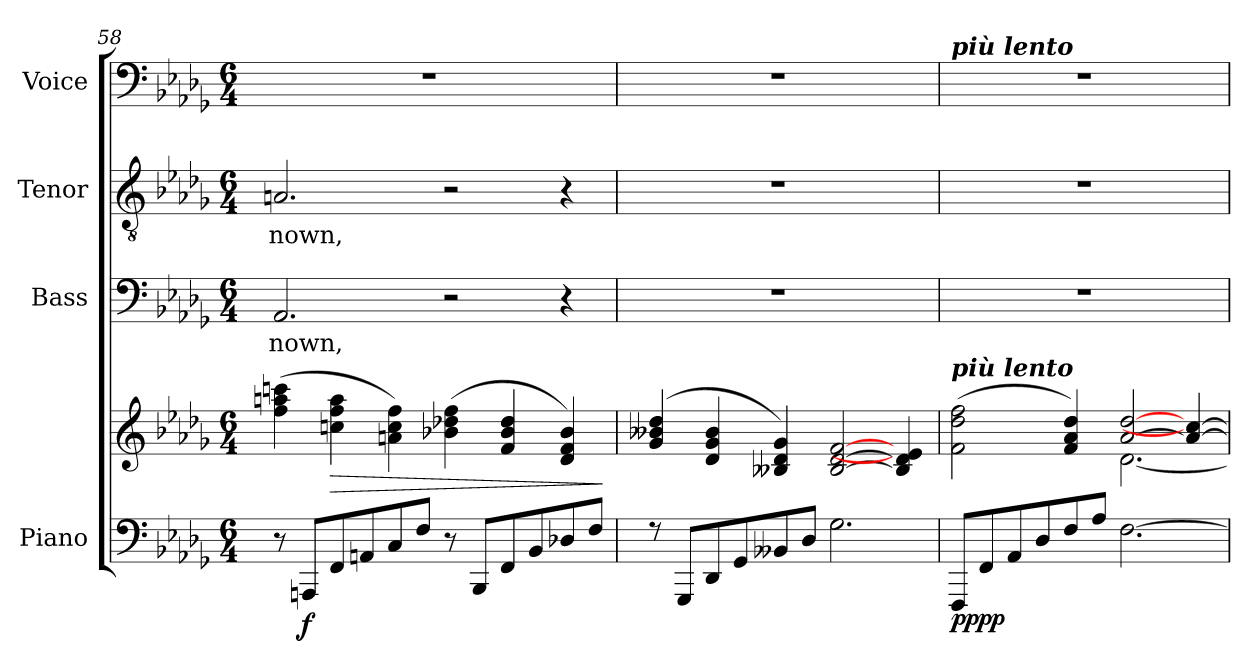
**kern	**kern	**dynam	**kern	**text	**kern	**text	**kern
*part4	*part4	*part4	*part3	*part3	*part2	*part2	*part1
*staff5	*staff4	*staff4/5	*staff3	*staff3	*staff2	*staff2	*staff1
*I"Piano	*	*	*I"Bass	*	*I"Tenor	*	*I"Voice
*	*	*	*I'B	*	*I'T	*	*
*clefF4	*clefG2	*	*clefF4	*	*clefGv2	*	*clefF4
*k[b-e-a-d-g-]	*k[b-e-a-d-g-]	*	*k[b-e-a-d-g-]	*	*k[b-e-a-d-g-]	*	*k[b-e-a-d-g-]
*D-:	*D-:	*	*D-:	*	*D-:	*	*D-:
*M6/4	*M6/4	*	*M6/4	*	*M6/4	*	*M6/4
=58	=58	=58	=58	=58	=58	=58	=58
*^	*^	*	*	*	*	*	*
!	!LO:N:vis=1	!	!LO:N:vis=1	!LO:DY:b	!	!LO:LY:b	!	!LO:LY:b	!LO:N:vis=1
8r	1.ryy	(>4ff 4aan 4cccn	1.ryy	f	2.AA-	-nown,	2.An	-nown,	1.r
!	!	!	!	!LO:DY:b=2	!	!	!	!	!
8AAAn/L	.	.	.	f	.	.	.	.	.
!	!	!	!	!LO:HP:b	!	!	!	!	!
8FF/	.	4ccn 4ff 4aa	.	>	.	.	.	.	.
8AAn/	.	.	.	.	.	.	.	.	.
8C/	.	4an 4cc 4ff)	.	.	.	.	.	.	.
8F/J	.	.	.	.	.	.	.	.	.
8r	.	(<4b-X 4dd-X 4ff	.	.	2r	.	2r	.	.
8BBB-/L	.	.	.	.	.	.	.	.	.
8FF/	.	4f 4b- 4dd-	.	.	.	.	.	.	.
8BB-/	.	.	.	.	.	.	.	.	.
8D-X/	.	4d- 4f 4b-)	.	.	4r	.	4r	.	.
8F/J	.	.	.	.	.	.	.	.	.
*v	*v	*	*	*	*	*	*	*	*
*	*v	*v	*	*	*	*	*	*
.	.	]	.	.	.	.	.
=59	=59	=59	=59	=59	=59	=59	=59
*^	*^	*	*	*	*	*	*
!	!LO:N:vis=1	!	!LO:N:vis=1	!	!LO:N:vis=1	!	!LO:N:vis=1	!	!LO:N:vis=1
8r	1.ryy	(<4g- 4b--X 4dd-	1.ryy	.	1.r	.	1.r	.	1.r
8GGG-/L	.	.	.	.	.	.	.	.	.
8DD-/	.	4d- 4g- 4b--	.	.	.	.	.	.	.
8GG-/	.	.	.	.	.	.	.	.	.
8BB--X/	.	4B--X 4d- 4g-)	.	.	.	.	.	.	.
8D-/J	.	.	.	.	.	.	.	.	.
2.G-\	.	[2B-- [2d- [2f	.	.	.	.	.	.	.
.	.	4B--] 4d-] 4e-]	.	.	.	.	.	.	.
=60	=60	=60	=60	=60	=60	=60	=60	=60	=60
!	!	!	!	!	!	!	!	!	!LO:TX:a:Bi:t=più lento
!	!	!LO:TX:a:Bi:t=più lento	!	!	!	!	!	!	!
!	!LO:N:vis=1	!	!	!LO:DY:b=2	!LO:N:vis=1	!	!LO:N:vis=1	!	!LO:N:vis=1
!	!	!	!	!LO:DY:n=1:b	!	!	!	!	!
8FFF/L	1.ryy	(>2f 2dd- 2ff	2.ryy	pp pp	1.r	.	1.r	.	1.r
8FF/	.	.	.	.	.	.	.	.	.
8AA-/	.	.	.	.	.	.	.	.	.
8D-/	.	.	.	.	.	.	.	.	.
8F/	.	4f 4a- 4dd-)	.	.	.	.	.	.	.
8A-/J	.	.	.	.	.	.	.	.	.
[2.F\	.	[2a-/ [2dd-/	[2.d-\	.	.	.	.	.	.
.	.	4a-/_ 4cc/_	.	.	.	.	.	.	.
*v	*v	*	*	*	*	*	*	*	*
*	*v	*v	*	*	*	*	*	*
=	=	=	=	=	=	=	=
*-	*-	*-	*-	*-	*-	*-	*-
